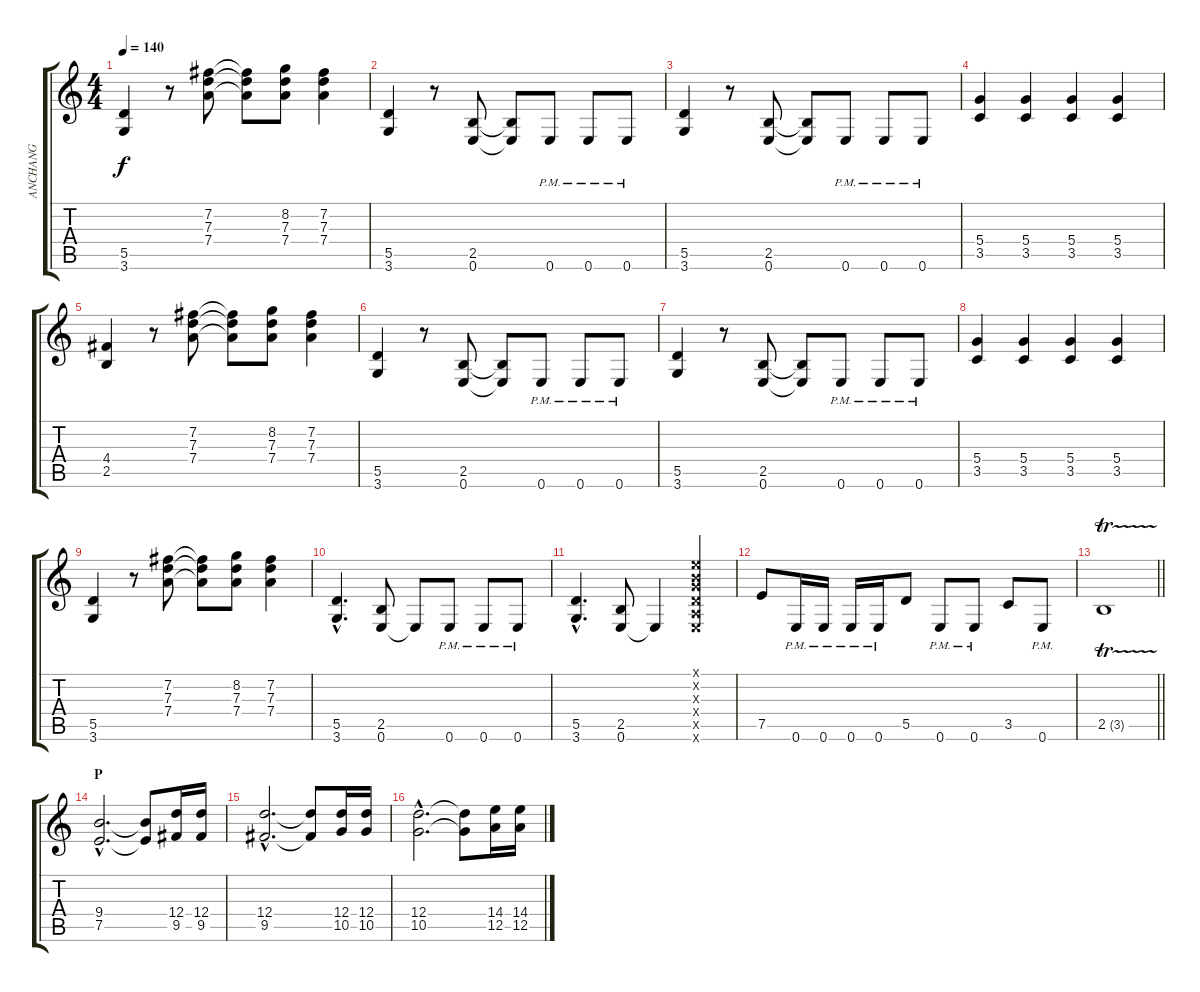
\track ("ANCHANG" "ANCHANG") {instrument distortionguitar}
\staff {score tabs}
\tuning (E4 B3 G3 D3 A2 E2) {hide}
\ts (4 4)
\tempo 140
\clef g2
\ks c
(5.5 3.6).4{dy f} r.8 (7.2 7.3 7.4).8 (7.2{t} 7.3{t} 7.4{t}).8 (8.2 7.3 7.4).8 (7.2 7.3 7.4).4 |
(5.5 3.6).4 r.8 (2.5 0.6).8 (2.5{t} 0.6{t}).8 0.6{pm}.8 0.6{pm}.8 0.6{pm}.8 |
(5.5 3.6).4 r.8 (2.5 0.6).8 (2.5{t} 0.6{t}).8 0.6{pm}.8 0.6{pm}.8 0.6{pm}.8 |
(5.4 3.5).4 (5.4 3.5).4 (5.4 3.5).4 (5.4 3.5).4 |
(4.4 2.5).4 r.8 (7.2 7.3 7.4).8 (7.2{t} 7.3{t} 7.4{t}).8 (8.2 7.3 7.4).8 (7.2 7.3 7.4).4 |
(5.5 3.6).4 r.8 (2.5 0.6).8 (2.5{t} 0.6{t}).8 0.6{pm}.8 0.6{pm}.8 0.6{pm}.8 |
(5.5 3.6).4 r.8 (2.5 0.6).8 (2.5{t} 0.6{t}).8 0.6{pm}.8 0.6{pm}.8 0.6{pm}.8 |
(5.4 3.5).4 (5.4 3.5).4 (5.4 3.5).4 (5.4 3.5).4 |
(5.5 3.6).4 r.8 (7.2 7.3 7.4).8 (7.2{t} 7.3{t} 7.4{t}).8 (8.2 7.3 7.4).8 (7.2 7.3 7.4).4 |
(5.5{hac} 3.6{hac}).4{d} (2.5 0.6).8 0.6{t}.8 0.6{pm}.8 0.6{pm}.8 0.6{pm}.8 |
(5.5{hac} 3.6{hac}).4{d} (2.5 0.6).8 0.6{t}.4 (0.1{x} 0.2{x} 0.3{x} 0.4{x} 0.5{x} 0.6{x}).4 |
7.5.8 0.6{pm}.16 0.6{pm}.16 0.6{pm}.16 0.6{pm}.16 5.5.8 0.6{pm}.8 0.6{pm}.8 3.5.8 0.6{pm}.8 |
\barLineRight lightlight
2.5{tr (3 16)}.1 |
\section ("" "P")
(9.4{hac} 7.5{hac}).2{d} (9.4{t} 7.5{t}).8 (12.4 9.5).16 (12.4 9.5).16 |
(12.4{hac} 9.5{hac}).2{d} (12.4{t} 9.5{t}).8 (12.4 10.5).16 (12.4 10.5).16 |
(12.4{hac} 10.5{hac}).2{d} (12.4{t} 10.5{t}).8 (14.4 12.5).16 (14.4 12.5).16
